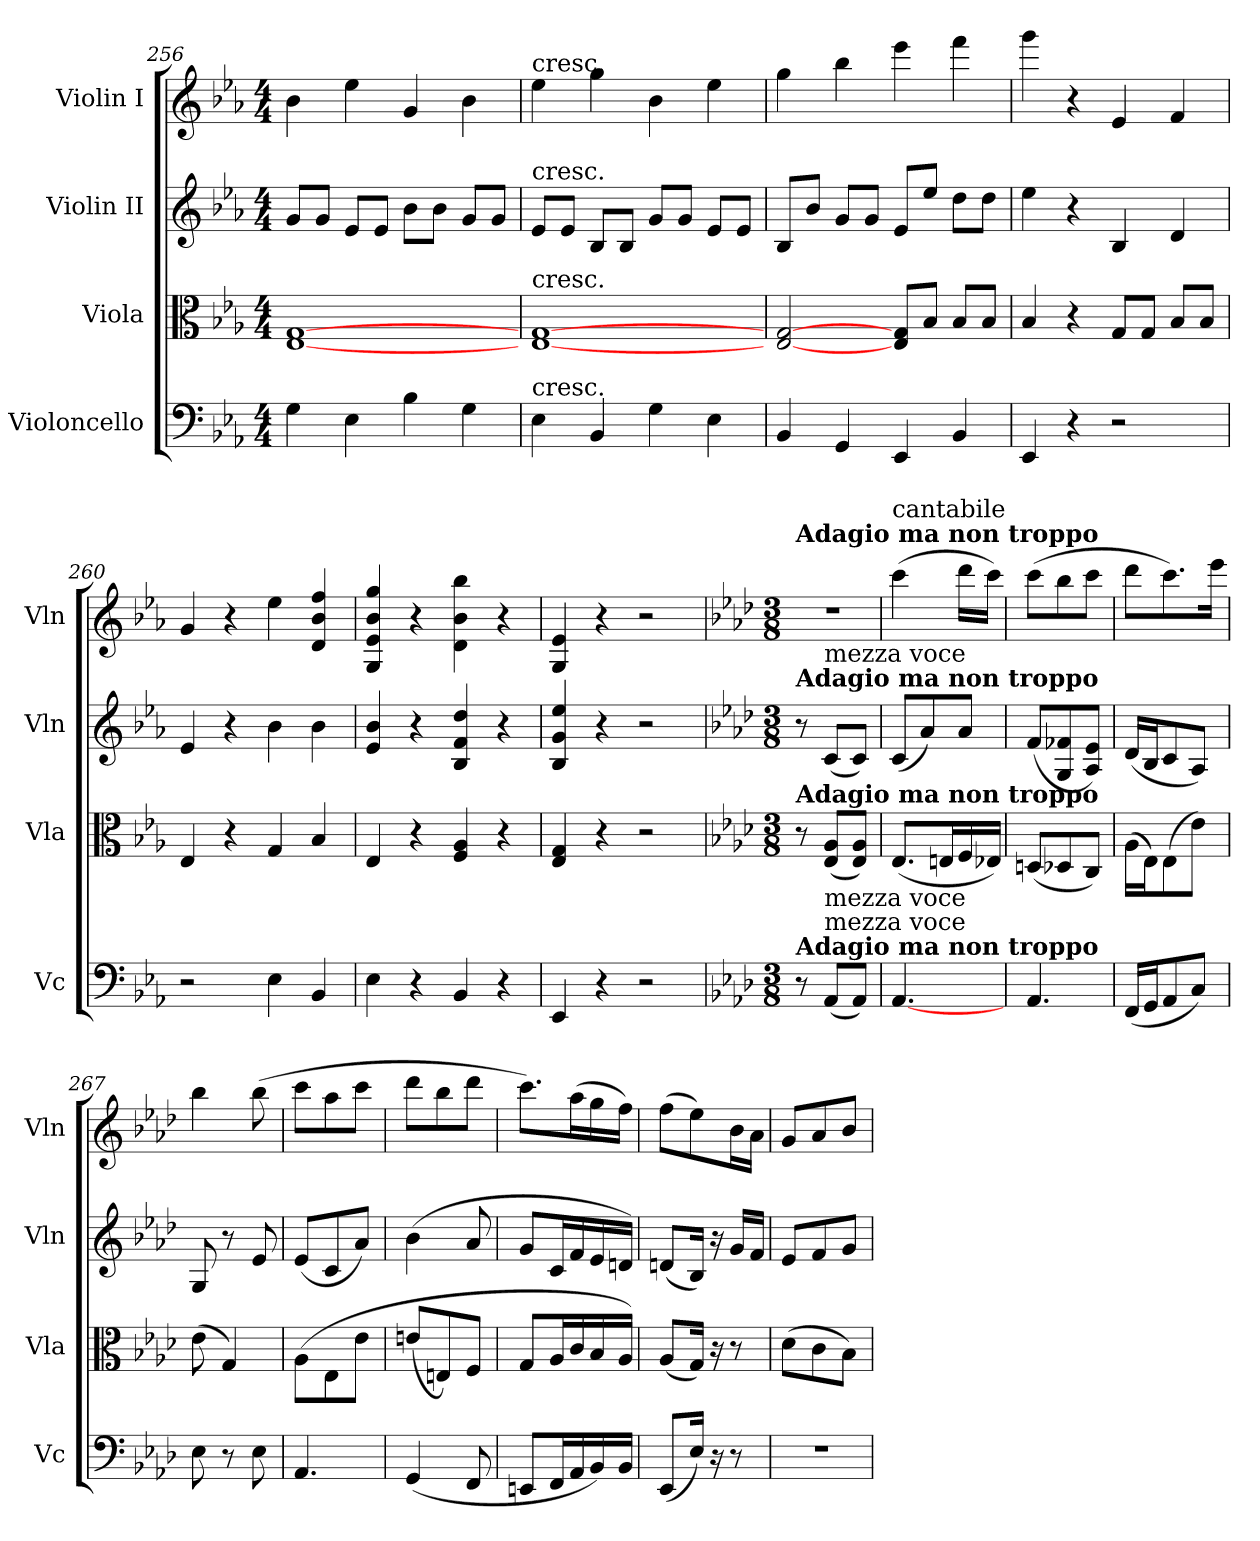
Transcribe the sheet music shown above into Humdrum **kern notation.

**kern	**kern	**kern	**kern
*part4	*part3	*part2	*part1
*staff4	*staff3	*staff2	*staff1
*I"Violoncello	*I"Viola	*I"Violin II	*I"Violin I
*I'Vc	*I'Vla	*I'Vln	*I'Vln
*clefF4	*clefC3	*clefG2	*clefG2
*k[b-e-a-]	*k[b-e-a-]	*k[b-e-a-]	*k[b-e-a-]
*E-:	*E-:	*E-:	*E-:
*M4/4	*M4/4	*M4/4	*M4/4
=256	=256	=256	=256
4G	[1E- [1G	8g/L	4b-
.	.	8g/J	.
4E-	.	8e-/L	4ee-
.	.	8e-/J	.
4B-	.	8b-\L	4g
.	.	8b-\J	.
4G	.	8g/L	4b-
.	.	8g/J	.
=257	=257	=257	=257
!	!	!	!LO:TX:a:t=cresc.
!	!	!LO:TX:a:t=cresc.	!
!	!LO:TX:a:t=cresc.	!	!
!LO:TX:a:t=cresc.	!	!	!
4E-	[1E- [1G	8e-/L	4ee-
.	.	8e-/J	.
4BB-	.	8B-/L	4gg
.	.	8B-/J	.
4G	.	8g/L	4b-
.	.	8g/J	.
4E-	.	8e-/L	4ee-
.	.	8e-/J	.
=258	=258	=258	=258
4BB-	[2E- [2G	8B-/L	4gg
.	.	8b-/J	.
4GG	.	8g/L	4bb-
.	.	8g/J	.
4EE-	8E-/ 8G/L	8e-/L	4eee-
.	8B-/J	8ee-/J	.
4BB-	8B-/L	8dd\L	4fff
.	8B-/J	8dd\J	.
=259	=259	=259	=259
4EE-	4B-	4ee-	4ggg
4r	4r	4r	4r
2r	8G/L	4B-	4e-
.	8G/J	.	.
.	8B-/L	4d	4f
.	8B-/J	.	.
=260	=260	=260	=260
2r	4E-	4e-	4g
.	4r	4r	4r
4E-	4G	4b-	4ee-
4BB-	4B-	4b-	4d 4b- 4ff
=261	=261	=261	=261
4E-	4E-	4e- 4b-	4G 4e- 4b- 4gg
4r	4r	4r	4r
4BB-	4F 4A-	4B- 4f 4dd	4d 4b- 4bb-
4r	4r	4r	4r
=262	=262	=262	=262
4EE-	4E- 4G	4B- 4g 4ee-	4G 4e-
4r	4r	4r	4r
2r	2r	2r	2r
=263	=263	=263	=263
*k[b-e-a-d-]	*k[b-e-a-d-]	*k[b-e-a-d-]	*k[b-e-a-d-]
*A-:	*A-:	*A-:	*A-:
*M3/8	*M3/8	*M3/8	*M3/8
!	!	!	!LO:TX:a:B:t=Adagio ma non troppo
!	!	!LO:TX:a:B:t=Adagio ma non troppo	!
!	!LO:TX:a:B:t=Adagio ma non troppo	!	!
!LO:TX:a:B:t=Adagio ma non troppo	!	!	!
8r	8r	8r	4.r
!	!	!LO:TX:a:t=mezza voce	!
!LO:TX:a:t=mezza voce	!	!	!
!LO:TX:a:t=mezza voce	!	!	!
(8AA-/L	(8E-/ 8A-/L	(8c/L	.
8AA-/J)	8E-/ 8A-/J)	8c/J)	.
=264	=264	=264	=264
!	!	!	!LO:TX:a:t=cantabile
[4.AA-	(8.E-/L	(8c/L	(4ccc
.	.	8a-/)	.
.	16En/L	.	.
.	16F/	8a-/J	16ddd-\LL
.	16E-X/JJ)	.	16ccc\JJ)
=265	=265	=265	=265
4.AA-	(8Dn/L	(8f/L	(8ccc\L
.	8D-X/	8G/ 8f-X/	8bb-\
.	8C/J)	8A-/ 8e-/J)	8ccc\J
=266	=266	=266	=266
(16FF/LL	(16A-\LL	(16d-/LL	8ddd-\L
16GG/J	16E-\J)	16B-/J	.
8AA-/	(8E-\	8c/	8.ccc\)
8C/J)	8e-\J)	8A-/J)	.
.	.	.	16eee-\Jk
=267	=267	=267	=267
8E-	(8e-	8G	4bb-
8r	4G)	8r	.
8E-	.	8e-	(8bb-
=268	=268	=268	=268
4.AA-	(8A-\L	(8e-/L	8ccc\L
.	8E-\	8c/	8aa-\
.	8e-\J	8a-/J)	8ccc\J
=269	=269	=269	=269
(4GG	(8en/L	(4b-	8ddd-\L
.	8En/)	.	8bb-\
8FF	8F/J	8a-	8ddd-\J
=270	=270	=270	=270
8EEn/L	8G/L	8g/L	8.ccc\L)
16FF/L	16A-/L	16c/L	.
16AA-/	16c/	16f/	(16aa-\L
16BB-/)	16B-/	16e-/	16gg\
16BB-/JJ	16A-/JJ)	16dn/JJ)	16ff\JJ)
=271	=271	=271	=271
(8EE-/L	(8A-/L	(8dn/L	(8ff\L
16E-/Jk)	16G/Jk)	16B-/Jk)	8ee-\)
16r	16r	16r	.
8r	8r	16g/LL	16b-\L
.	.	16f/JJ	16a-\JJ
=272	=272	=272	=272
4.r	(8d-\L	8e-/L	8g/L
.	8c\	8f/	8a-/
.	8B-\J)	8g/J	8b-/J
=	=	=	=
*-	*-	*-	*-
